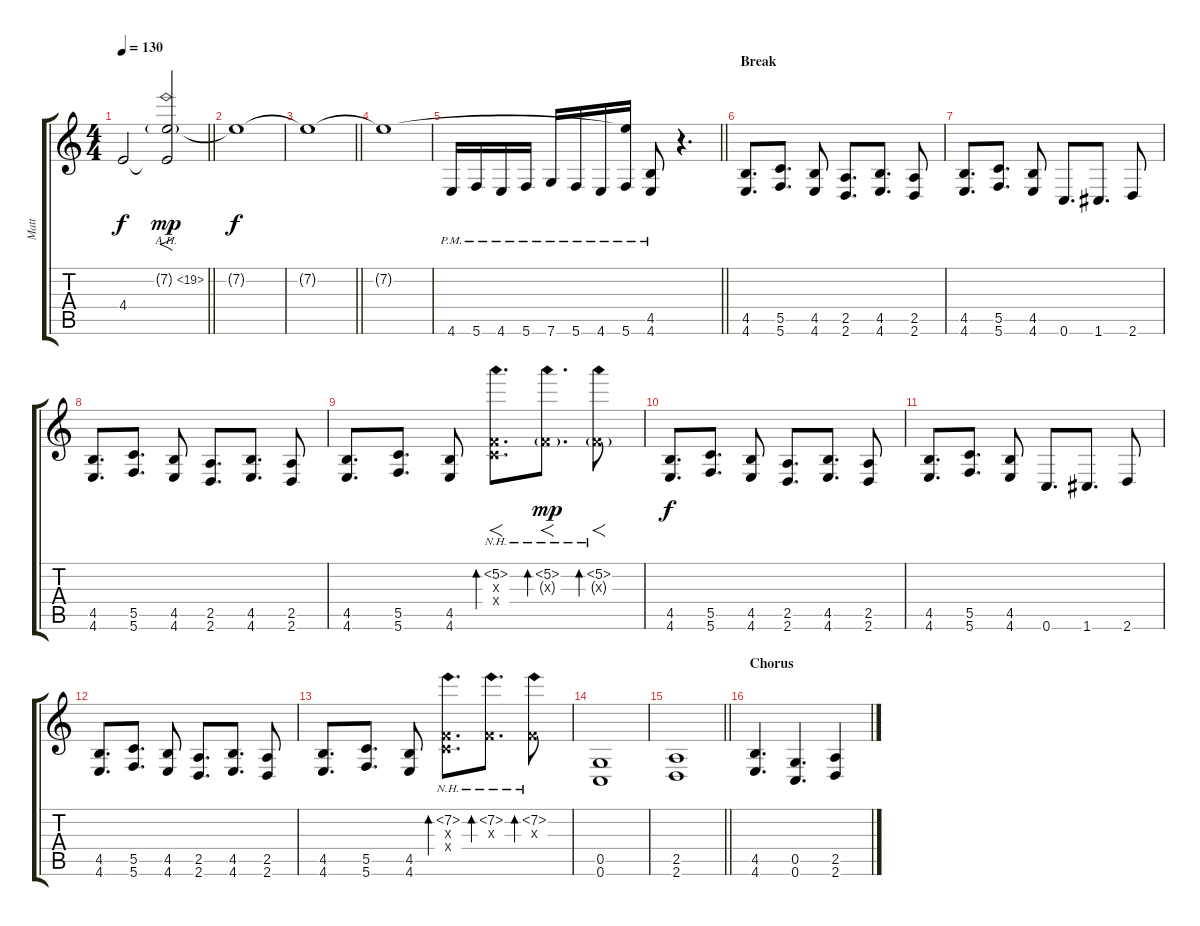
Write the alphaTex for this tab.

\track ("Matt" "Matt") {instrument distortionguitar}
\staff {score tabs}
\tuning (D4 A3 F3 C3 G2 C2) {hide}
\ts (4 4)
\tempo 130
\clef g2
\barLineRight lightlight
\ks c
4.4{t}.2{dy f} (7.2{ah 12 g} 4.4{t}).2{f dy mp} |
7.2{t}.1{dy f} |
\barLineRight lightlight
7.2{t}.1 |
7.2{t}.1 |
\barLineRight lightlight
4.6{pm}.16 5.6{pm}.16 4.6{pm}.16 5.6{pm}.16 7.6{pm}.16 5.6{pm}.16 4.6{pm}.16 (7.2{t} 5.6{pm}).16 (4.5 4.6{pm}).8 r.4{d} |
\section ("" "Break")
(4.5 4.6).8{d} (5.5 5.6).8{d} (4.5 4.6).8 (2.5 2.6).8{d} (4.5 4.6).8{d} (2.5 2.6).8 |
(4.5 4.6).8{d} (5.5 5.6).8{d} (4.5 4.6).8 0.6.8{d} 1.6.8{d} 2.6.8 |
(4.5 4.6).8{d} (5.5 5.6).8{d} (4.5 4.6).8 (2.5 2.6).8{d} (4.5 4.6).8{d} (2.5 2.6).8 |
(4.5 4.6).8{d} (5.5 5.6).8{d} (4.5 4.6).8 (5.2{nh} 0.3{x} 0.4{x}).8{f d bd 120} (5.2{nh} 0.3{g x}).8{f d bd 120 dy mp} (5.2{nh} 0.3{g x}).8{f bd 120} |
(4.5 4.6).8{d dy f} (5.5 5.6).8{d} (4.5 4.6).8 (2.5 2.6).8{d} (4.5 4.6).8{d} (2.5 2.6).8 |
(4.5 4.6).8{d} (5.5 5.6).8{d} (4.5 4.6).8 0.6.8{d} 1.6.8{d} 2.6.8 |
(4.5 4.6).8{d} (5.5 5.6).8{d} (4.5 4.6).8 (2.5 2.6).8{d} (4.5 4.6).8{d} (2.5 2.6).8 |
(4.5 4.6).8{d} (5.5 5.6).8{d} (4.5 4.6).8 (7.2{nh} 0.3{x} 0.4{x}).8{d bd 120} (7.2{nh} 0.3{x}).8{d bd 120} (7.2{nh} 0.3{x}).8{bd 120} |
(0.5 0.6).1 |
\barLineRight lightlight
(2.5 2.6).1 |
\section ("" "Chorus")
(4.5 4.6).4{d} (0.5 0.6).4{d} (2.5 2.6).4
